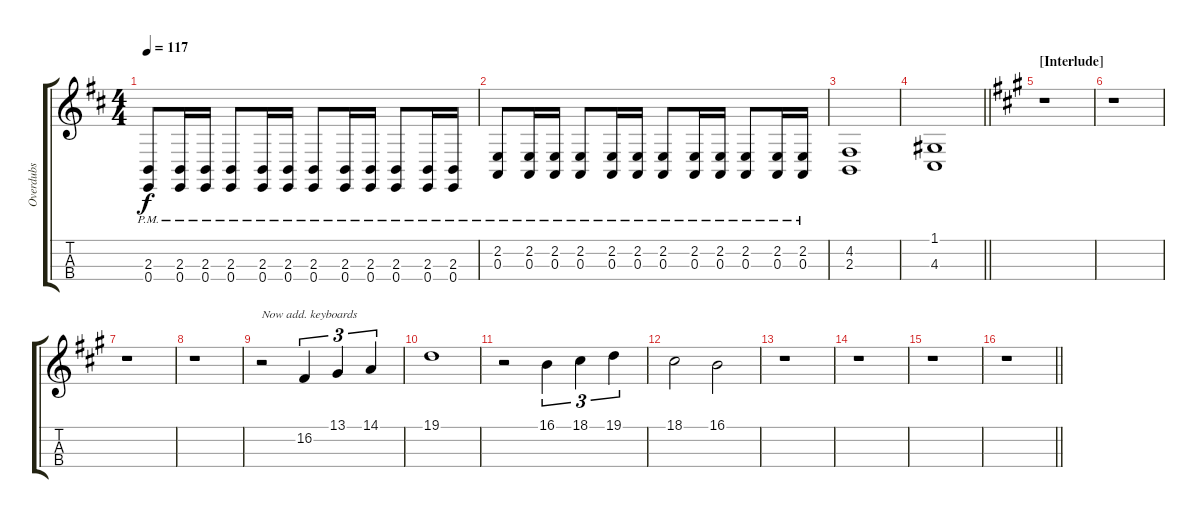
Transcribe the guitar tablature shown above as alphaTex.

\track ("Overdubs" "Overdubs") {instrument lead5charang}
\staff {score tabs}
\tuning (G3 D3 A2 E2) {hide}
\ts (4 4)
\tempo 117
\clef g2
\ks d
(2.3{pm} 0.4{pm}).8{dy f} (2.3{pm} 0.4{pm}).16 (2.3{pm} 0.4{pm}).16 (2.3{pm} 0.4{pm}).8 (2.3{pm} 0.4{pm}).16 (2.3{pm} 0.4{pm}).16 (2.3{pm} 0.4{pm}).8 (2.3{pm} 0.4{pm}).16 (2.3{pm} 0.4{pm}).16 (2.3{pm} 0.4{pm}).8 (2.3{pm} 0.4{pm}).16 (2.3{pm} 0.4{pm}).16 |
(2.2{pm} 0.3{pm}).8 (2.2{pm} 0.3{pm}).16 (2.2{pm} 0.3{pm}).16 (2.2{pm} 0.3{pm}).8 (2.2{pm} 0.3{pm}).16 (2.2{pm} 0.3{pm}).16 (2.2{pm} 0.3{pm}).8 (2.2{pm} 0.3{pm}).16 (2.2{pm} 0.3{pm}).16 (2.2{pm} 0.3{pm}).8 (2.2{pm} 0.3{pm}).16 (2.2{pm} 0.3{pm}).16 |
(4.2 2.3).1 |
\barLineRight lightlight
(1.1 4.3).1 |
\section ("" "[Interlude]")
\ks a
r.1 |
r.1 |
r.1 |
r.1 |
r.2{txt "Now add. keyboards" instrument synthbrass1} 16.2.4{tu (3 2)} 13.1.4{tu (3 2)} 14.1.4{tu (3 2)} |
19.1.1 |
r.2 16.1.4{tu (3 2)} 18.1.4{tu (3 2)} 19.1.4{tu (3 2)} |
18.1.2 16.1.2 |
r.1 |
r.1 |
r.1 |
\barLineRight lightlight
r.1
